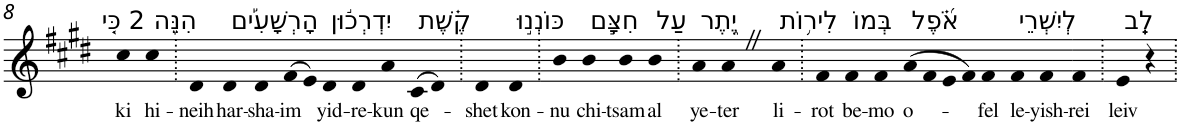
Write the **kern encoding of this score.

**kern	**text
*part1	*part1
*staff1	*staff1
*I"Piano	*
*I'Pno	*
!!LO:PB:g=z
*clefG2	*
*k[f#c#g#d#]	*
*E:	*
=8	=8
!LO:TX:a:t=2 כִּ֤י	!
!	!LO:LY:b
4cc#	ki
!LO:TX:a:t=הִנֵּ֪ה	!
!	!LO:LY:b
4cc#	hi-
=9.	=9.
!	!LO:LY:b
4d#	-neih
!LO:TX:a:t=הָרְשָׁעִ֡ים	!
!	!LO:LY:b
4d#	har-
!	!LO:LY:b
4d#	-sha-
!	!LO:LY:b
(>8f#	-im
8e)	.
!LO:TX:a:t=יִדְרְכ֬וּן	!
!	!LO:LY:b
4d#	yid-
!	!LO:LY:b
4d#	-re-
!	!LO:LY:b
4a	-kun
!LO:TX:a:t=קֶ֗שֶׁת	!
!	!LO:LY:b
(>8c#	qe-
8d#)	.
=10.	=10.
!	!LO:LY:b
4d#	-shet
!LO:TX:a:t=כּוֹנְנ֣וּ	!
!	!LO:LY:b
4d#	kon-
=11.	=11.
!	!LO:LY:b
4b	-nu
!LO:TX:a:t=חִצָּ֣ם	!
!	!LO:LY:b
4b	chi-
!	!LO:LY:b
4b	-tsam
!LO:TX:a:t=עַל	!
!	!LO:LY:b
4b	al
=12.	=12.
!LO:TX:a:t=יֶ֑תֶר	!
!	!LO:LY:b
4a	ye-
!	!LO:LY:b
4aZ	-ter
!LO:TX:a:t=לִיר֥וֹת	!
!	!LO:LY:b
4a	li-
=13.	=13.
!	!LO:LY:b
4f#	-rot
!LO:TX:a:t=בְּמוֹ	!
!	!LO:LY:b
4f#	be-
!	!LO:LY:b
4f#	-mo
!LO:TX:a:t=אֹ֝֗פֶל	!
!	!LO:LY:b
(>8a	o-
8f#	.
8e	.
8f#)	.
!	!LO:LY:b
4f#	-fel
!LO:TX:a:t=לְיִשְׁרֵי	!
!	!LO:LY:b
4f#	le-
!	!LO:LY:b
4f#	-yish-
=14-	=14-
!	!LO:LY:b
4f#	-rei
=15.	=15.
!LO:TX:a:t=לֵֽב	!
!	!LO:LY:b
4e	leiv
4r	.
=.	=.
*-	*-
